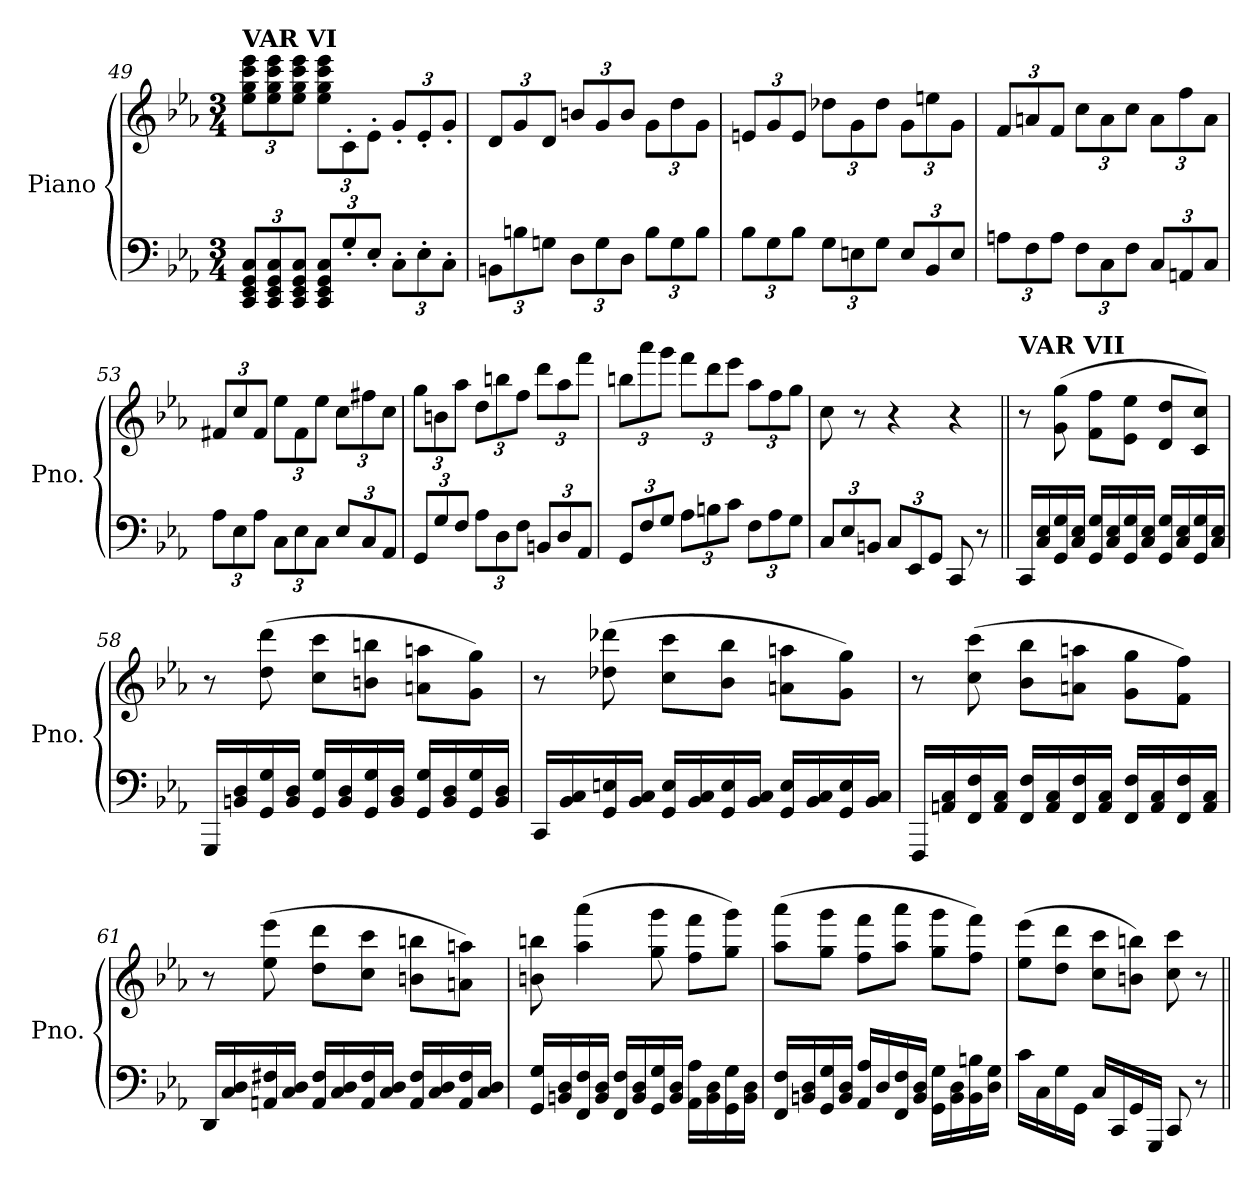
**kern	**kern
*part1	*part1
*staff2	*staff1
*I"Piano	*
*I'Pno.	*
*clefF4	*clefG2
*k[b-e-a-]	*k[b-e-a-]
*c:	*c:
*M3/4	*M3/4
*Xbrackettup	*Xbrackettup
=49	=49
!	!LO:TX:a:B:t=VAR VI
12CC/ 12EE-/ 12GG/ 12C/L	12ee-\ 12gg\ 12ccc\ 12eee-\L
12CC/ 12EE-/ 12GG/ 12C/	12ee-\ 12gg\ 12ccc\ 12eee-\
12CC/ 12EE-/ 12GG/ 12C/J	12ee-\ 12gg\ 12ccc\ 12eee-\J
12CC/ 12EE-/ 12GG/ 12C/L	12ee-\ 12gg\ 12ccc\ 12eee-\L
12G'/	12c'\
12E-'/J	12e-'\J
12C'\L	12g'/L
12E-'\	12e-'/
12C'\J	12g'/J
!!LO:LB:g=z
=50	=50
12BBn\L	12d/L
12Bn\	12g/
12Gn\J	12d/J
12D\L	12bn/L
12G\	12g/
12D\J	12b/J
12B\L	12g\L
12G\	12dd\
12B\J	12g\J
=51	=51
12B-\L	12en/L
12G\	12g/
12B-\J	12e/J
12G\L	12dd-X\L
12En\	12g\
12G\J	12dd-\J
12E/L	12g\L
12BB-/	12een\
12E/J	12g\J
=52	=52
12An\L	12f/L
12F\	12an/
12A\J	12f/J
12F\L	12cc\L
12C\	12a\
12F\J	12cc\J
12C/L	12a\L
12AAn/	12ff\
12C/J	12a\J
=53	=53
12A-\L	12f#X/L
12E-\	12cc/
12A-\J	12f#/J
12C\L	12ee-\L
12E-\	12f#\
12C\J	12ee-\J
12E-/L	12cc\L
12C/	12ff#X\
12AA-/J	12cc\J
!!LO:LB:g=z
=54	=54
12GG/L	12gg\L
12G/	12bn\
12F/J	12aa-\J
12A-\L	12dd\L
12D\	12bbn\
12F\J	12ff\J
12BBn/L	12ddd\L
12D/	12aa-\
12AA-/J	12fff\J
=55	=55
12GG/L	12bbn\L
12F/	12aaa-\
12G/J	12ggg\J
12A-\L	12fff\L
12Bn\	12ddd\
12c\J	12eee-\J
12F\L	12aa-\L
12A-\	12ff\
12G\J	12gg\J
=56	=56
12C/L	8cc\
12E-/	.
.	8r
12BBn/J	.
12C/L	4r
12EE-/	.
12GG/J	.
8CC/	4r
8r	.
=57||	=57||
!	!LO:TX:a:B:t=VAR VII
16CC/LL	8r
16C/ 16E-/	.
16GG/ 16G/	(>8g\ 8gg\
16C/ 16E-/JJ	.
16GG/ 16G/LL	8f\ 8ff\L
16C/ 16E-/	.
16GG/ 16G/	8e-\ 8ee-\J
16C/ 16E-/JJ	.
16GG/ 16G/LL	8d/ 8dd/L
16C/ 16E-/	.
16GG/ 16G/	8c/ 8cc/J)
16C/ 16E-/JJ	.
!!LO:PB:g=z
=58	=58
16GGG/LL	8r
16BBn/ 16D/	.
16GG/ 16G/	(>8dd\ 8ddd\
16BB/ 16D/JJ	.
16GG/ 16G/LL	8cc\ 8ccc\L
16BB/ 16D/	.
16GG/ 16G/	8bn\ 8bbn\J
16BB/ 16D/JJ	.
16GG/ 16G/LL	8an\ 8aan\L
16BB/ 16D/	.
16GG/ 16G/	8g\ 8gg\J)
16BB/ 16D/JJ	.
=59	=59
16CC/LL	8r
16BB-/ 16C/	.
16GG/ 16En/	(>8dd-X\ 8ddd-X\
16BB-/ 16C/JJ	.
16GG/ 16E/LL	8cc\ 8ccc\L
16BB-/ 16C/	.
16GG/ 16E/	8b-\ 8bb-\J
16BB-/ 16C/JJ	.
16GG/ 16E/LL	8an\ 8aan\L
16BB-/ 16C/	.
16GG/ 16E/	8g\ 8gg\J)
16BB-/ 16C/JJ	.
=60	=60
16FFF/LL	8r
16AAn/ 16C/	.
16FF/ 16F/	(>8cc\ 8ccc\
16AA/ 16C/JJ	.
16FF/ 16F/LL	8b-\ 8bb-\L
16AA/ 16C/	.
16FF/ 16F/	8an\ 8aan\J
16AA/ 16C/JJ	.
16FF/ 16F/LL	8g\ 8gg\L
16AA/ 16C/	.
16FF/ 16F/	8f\ 8ff\J)
16AA/ 16C/JJ	.
!!LO:LB:g=z
=61	=61
16DD/LL	8r
16C/ 16D/	.
16AAn/ 16F#X/	(>8ee-\ 8eee-\
16C/ 16D/JJ	.
16AA/ 16F#/LL	8dd\ 8ddd\L
16C/ 16D/	.
16AA/ 16F#/	8cc\ 8ccc\J
16C/ 16D/JJ	.
16AA/ 16F#/LL	8bn\ 8bbn\L
16C/ 16D/	.
16AA/ 16F#/	8an\ 8aan\J)
16C/ 16D/JJ	.
=62	=62
16GG/ 16G/LL	8bn\ 8bbn\
16BBn/ 16D/	.
16FF/ 16F/	(>4aa-\ 4aaa-\
16BB/ 16D/JJ	.
16FF/ 16F/LL	.
16BB/ 16D/	.
16GG/ 16G/	8gg\ 8ggg\
16BB/ 16D/JJ	.
16AA-\ 16A-\LL	8ff\ 8fff\L
16BB\ 16D\	.
16GG\ 16G\	8gg\ 8ggg\J)
16BB\ 16D\JJ	.
=63	=63
16FF/ 16F/LL	(>8aa-\ 8aaa-\L
16BBn/ 16D/	.
16GG/ 16G/	8gg\ 8ggg\J
16BB/ 16D/JJ	.
16AA-/ 16A-/LL	8ff\ 8fff\L
16D/	.
16FF/ 16F/	8aa-\ 8aaa-\J
16BB/ 16D/JJ	.
16GG\ 16G\LL	8gg\ 8ggg\L
16BB\ 16D\	.
16BB\ 16Bn\	8ff\ 8fff\J)
16D\ 16G\JJ	.
!!LO:LB:g=z
=64	=64
16c\LL	(>8ee-\ 8eee-\L
16C\	.
16G\	8dd\ 8ddd\J
16GG\JJ	.
16C/LL	8cc\ 8ccc\L
16CC/	.
16GG/	8bn\ 8bbn\J)
16GGG/JJ	.
8CC/	8cc\ 8ccc\
8r	8r
=||	=||
*-	*-
